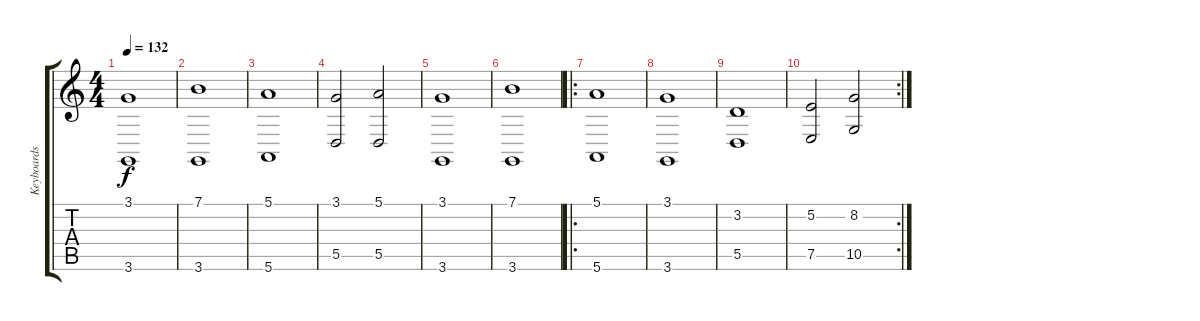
\track ("Keyboards 1" "Keyboards ") {instrument choiraahs}
\staff {score tabs}
\tuning (E4 B3 G3 D3 A2 E2) {hide}
\ts (4 4)
\tempo 132
\clef g2
\ks c
(3.1 3.6).1{dy f} |
(7.1 3.6).1 |
(5.1 5.6).1 |
(3.1 5.5).2 (5.1 5.5).2 |
(3.1 3.6).1 |
(7.1 3.6).1 |
\ro
(5.1 5.6).1{volume 16 instrument stringensemble1} |
(3.1 3.6).1 |
(3.2 5.5).1 |
\rc 2
(5.2 7.5).2 (8.2 10.5).2
